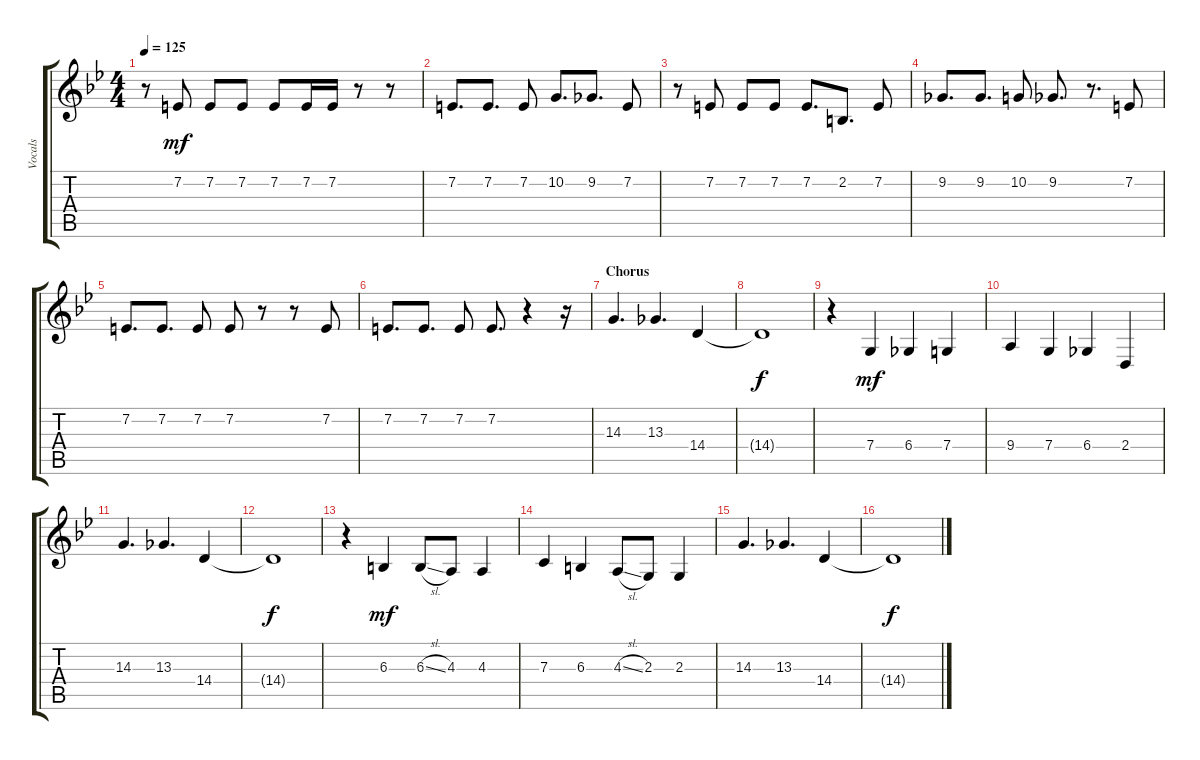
\track ("Vocals" "Vocals") {instrument lead2sawtooth}
\staff {score tabs}
\tuning (D4 A3 F3 C3 G2 D2) {hide}
\ts (4 4)
\tempo 125
\clef g2
\ks bb
r.8{dy mf} 7.2.8 7.2.8 7.2.8 7.2.8 7.2.16 7.2.16 r.8 r.8 |
7.2.8{d} 7.2.8{d} 7.2.8 10.2.8{d} 9.2.8{d} 7.2.8 |
r.8 7.2.8 7.2.8 7.2.8 7.2.8{d} 2.2.8{d} 7.2.8 |
9.2.8{d} 9.2.8{d} 10.2.8 9.2.8{d} r.8{d} 7.2.8 |
7.2.8{d} 7.2.8{d} 7.2.8 7.2.8 r.8 r.8 7.2.8 |
7.2.8{d} 7.2.8{d} 7.2.8 7.2.8{d} r.4 r.16 |
\section ("" "Chorus")
14.3.4{d} 13.3.4{d} 14.4.4 |
14.4{t}.1{dy f} |
r.4 7.4.4{dy mf} 6.4.4 7.4.4 |
9.4.4 7.4.4 6.4.4 2.4.4 |
14.3.4{d} 13.3.4{d} 14.4.4 |
14.4{t}.1{dy f} |
r.4 6.3.4{dy mf} 6.3{sl}.8 4.3.8 4.3.4 |
7.3.4 6.3.4 4.3{sl}.8 2.3.8 2.3.4 |
14.3.4{d} 13.3.4{d} 14.4.4 |
14.4{t}.1{dy f}
